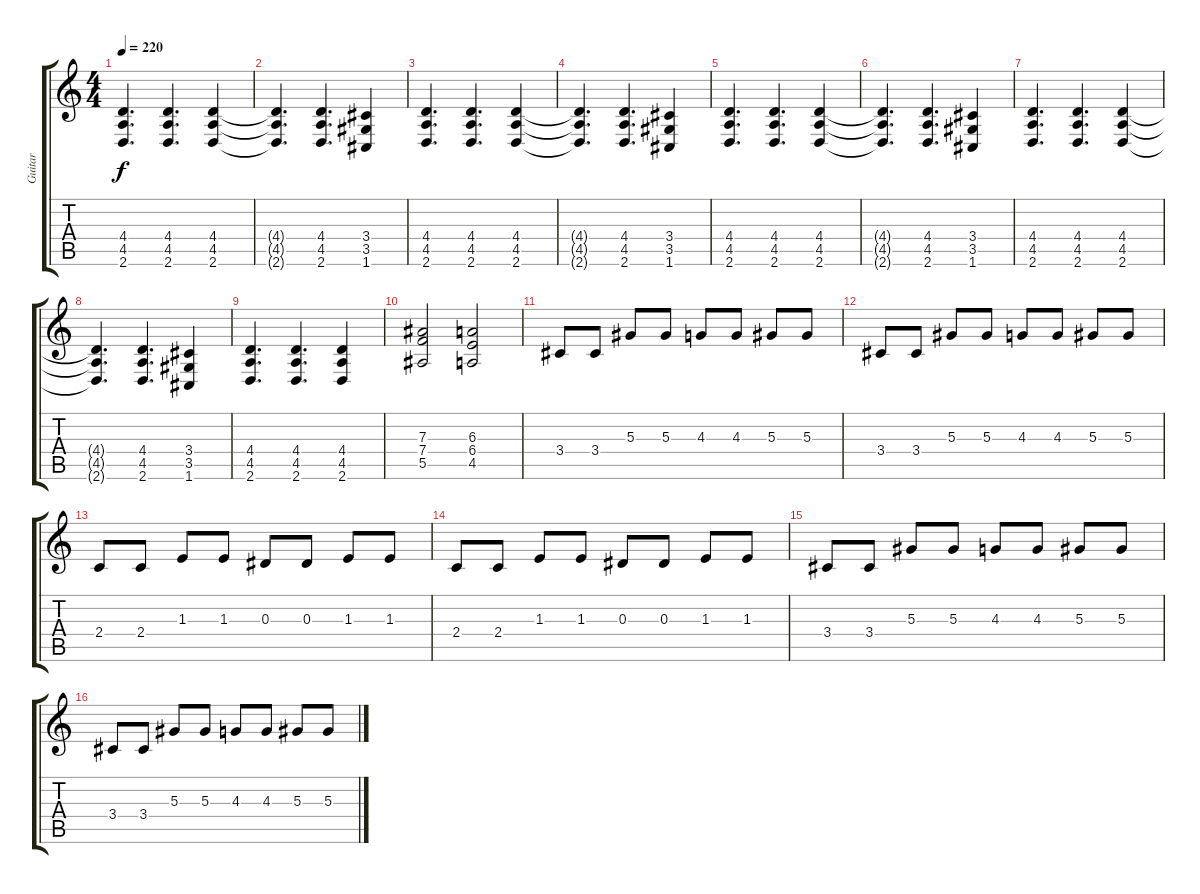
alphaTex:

\track ("Guitar" "Guitar") {instrument distortionguitar}
\staff {score tabs}
\tuning (C4 G3 Eb3 Bb2 F2 C2) {hide}
\ts (4 4)
\tempo 220
\clef g2
\ks c
(4.4 4.5 2.6).4{d dy f} (4.4 4.5 2.6).4{d} (4.4 4.5 2.6).4 |
(4.4{t} 4.5{t} 2.6{t}).4{d} (4.4 4.5 2.6).4{d} (3.4 3.5 1.6).4 |
(4.4 4.5 2.6).4{d} (4.4 4.5 2.6).4{d} (4.4 4.5 2.6).4 |
(4.4{t} 4.5{t} 2.6{t}).4{d} (4.4 4.5 2.6).4{d} (3.4 3.5 1.6).4 |
(4.4 4.5 2.6).4{d} (4.4 4.5 2.6).4{d} (4.4 4.5 2.6).4 |
(4.4{t} 4.5{t} 2.6{t}).4{d} (4.4 4.5 2.6).4{d} (3.4 3.5 1.6).4 |
(4.4 4.5 2.6).4{d} (4.4 4.5 2.6).4{d} (4.4 4.5 2.6).4 |
(4.4{t} 4.5{t} 2.6{t}).4{d} (4.4 4.5 2.6).4{d} (3.4 3.5 1.6).4 |
(4.4 4.5 2.6).4{d} (4.4 4.5 2.6).4{d} (4.4 4.5 2.6).4 |
(7.3 7.4 5.5).2 (6.3 6.4 4.5).2 |
3.4.8 3.4.8 5.3.8 5.3.8 4.3.8 4.3.8 5.3.8 5.3.8 |
3.4.8 3.4.8 5.3.8 5.3.8 4.3.8 4.3.8 5.3.8 5.3.8 |
2.4.8 2.4.8 1.3.8 1.3.8 0.3.8 0.3.8 1.3.8 1.3.8 |
2.4.8 2.4.8 1.3.8 1.3.8 0.3.8 0.3.8 1.3.8 1.3.8 |
3.4.8 3.4.8 5.3.8 5.3.8 4.3.8 4.3.8 5.3.8 5.3.8 |
3.4.8 3.4.8 5.3.8 5.3.8 4.3.8 4.3.8 5.3.8 5.3.8
